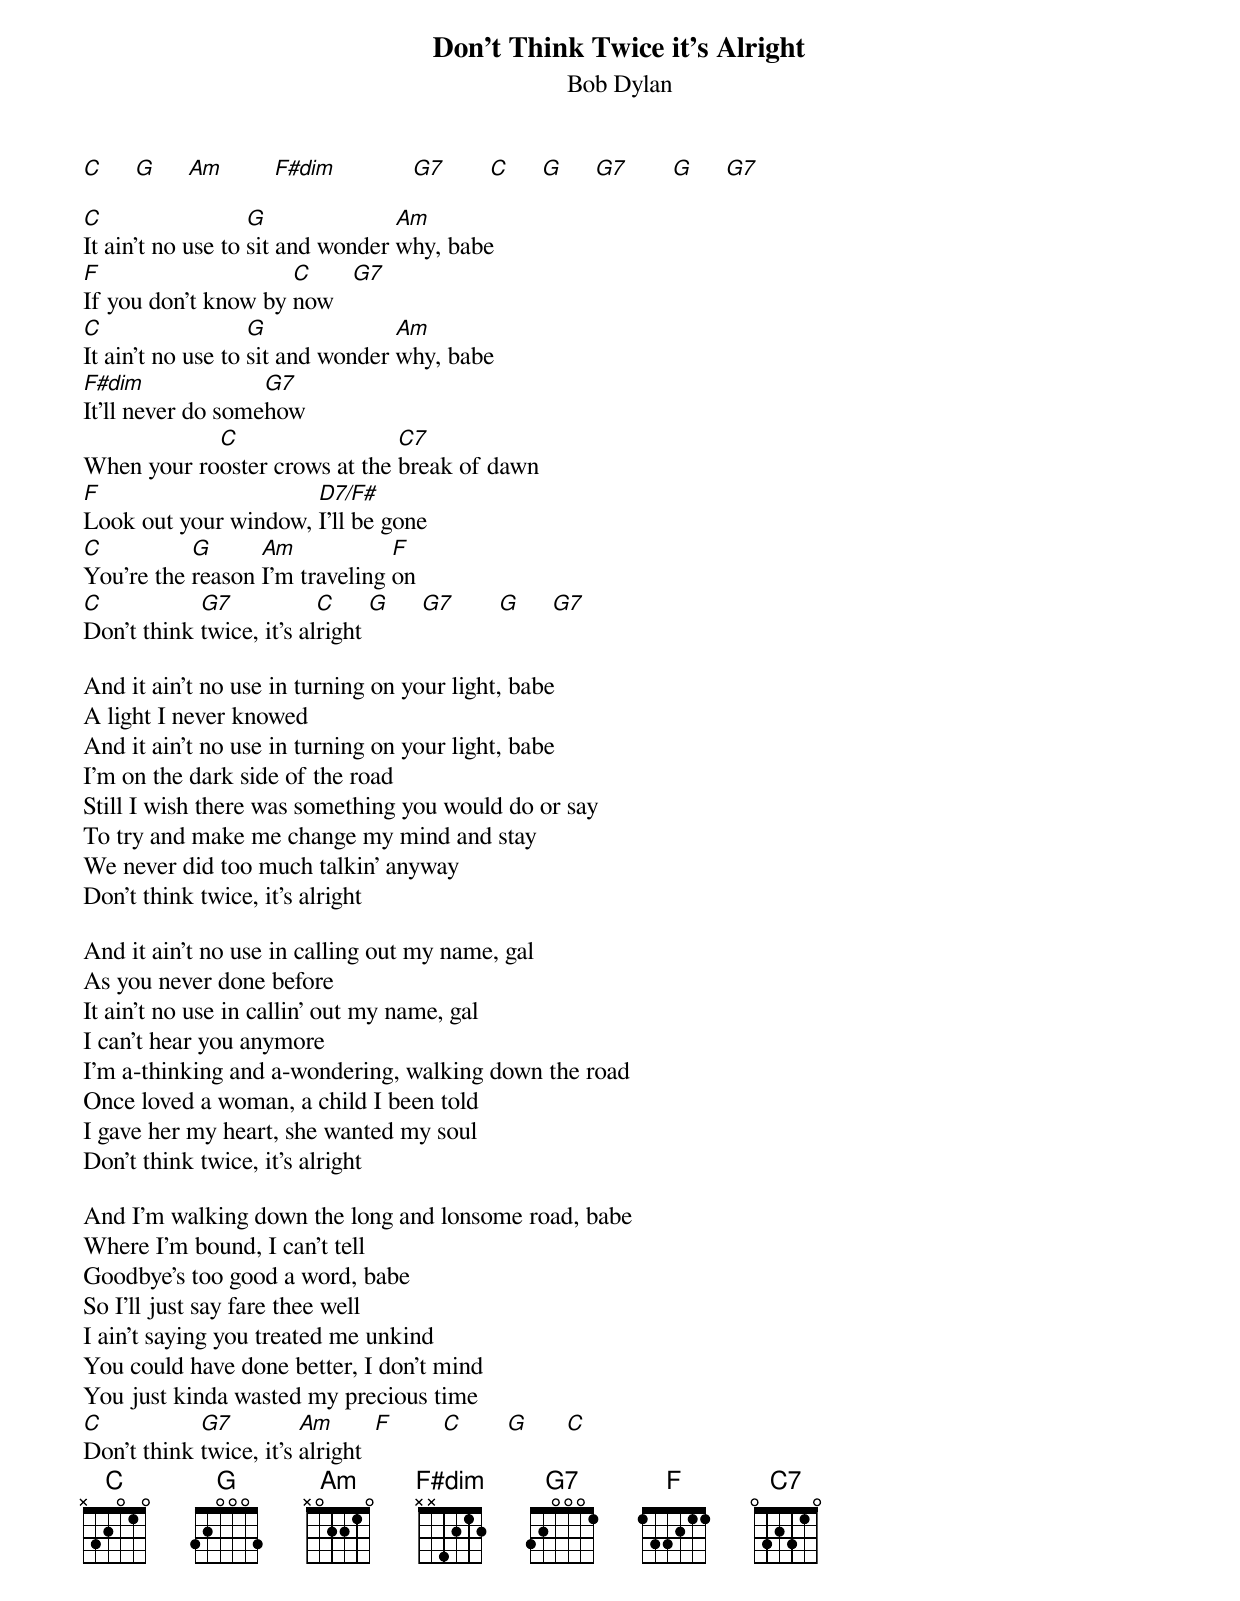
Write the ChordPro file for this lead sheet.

{t:Don't Think Twice it's Alright}
{st:Bob Dylan}
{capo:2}

[C]     [G]     [Am]        [F#dim]            [G7]       [C]     [G]     [G7]       [G]     [G7]

[C]It ain't no use to [G]sit and wonder [Am]why, babe
[F]If you don't know by [C]now   [G7]
[C]It ain't no use to [G]sit and wonder [Am]why, babe
[F#dim]It'll never do some[G7]how
When your ro[C]oster crows at the [C7]break of dawn
[F]Look out your window, [D7/F#]I'll be gone
[C]You're the [G]reason [Am]I'm traveling [F]on
[C]Don't think [G7]twice, it's al[C]right [G]     [G7]       [G]     [G7]

And it ain't no use in turning on your light, babe
A light I never knowed
And it ain't no use in turning on your light, babe
I'm on the dark side of the road
Still I wish there was something you would do or say
To try and make me change my mind and stay
We never did too much talkin' anyway
Don't think twice, it's alright

And it ain't no use in calling out my name, gal
As you never done before
It ain't no use in callin' out my name, gal
I can't hear you anymore
I'm a-thinking and a-wondering, walking down the road
Once loved a woman, a child I been told
I gave her my heart, she wanted my soul
Don't think twice, it's alright

And I'm walking down the long and lonsome road, babe
Where I'm bound, I can't tell
Goodbye's too good a word, babe
So I'll just say fare thee well
I ain't saying you treated me unkind
You could have done better, I don't mind
You just kinda wasted my precious time
[C]Don't think [G7]twice, it's [Am]alright  [F]        [C]       [G]      [C]
